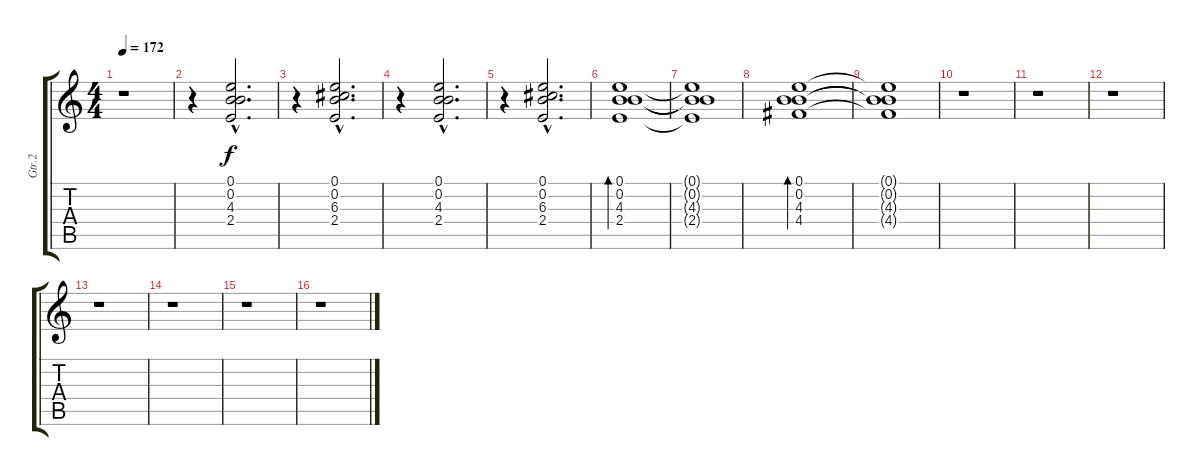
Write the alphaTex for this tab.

\track ("Gtr.2" "Gtr.2") {instrument overdrivenguitar}
\staff {score tabs}
\tuning (E4 B3 G3 D3 A2 E2) {hide}
\ts (4 4)
\tempo 172
\clef g2
\ks c
r.1{dy f} |
r.4 (0.1{hac} 0.2{hac} 4.3{hac} 2.4{hac}).2{d} |
r.4 (0.1{hac} 0.2{hac} 6.3{hac} 2.4{hac}).2{d} |
r.4 (0.1{hac} 0.2{hac} 4.3{hac} 2.4{hac}).2{d} |
r.4 (0.1{hac} 0.2{hac} 6.3{hac} 2.4{hac}).2{d} |
(0.1 0.2 4.3 2.4).1{bd 60} |
(0.1{t} 0.2{t} 4.3{t} 2.4{t}).1 |
(0.1 0.2 4.3 4.4).1{bd 60} |
(0.1{t} 0.2{t} 4.3{t} 4.4{t}).1 |
r.1 |
r.1 |
r.1 |
r.1 |
r.1 |
r.1 |
r.1
